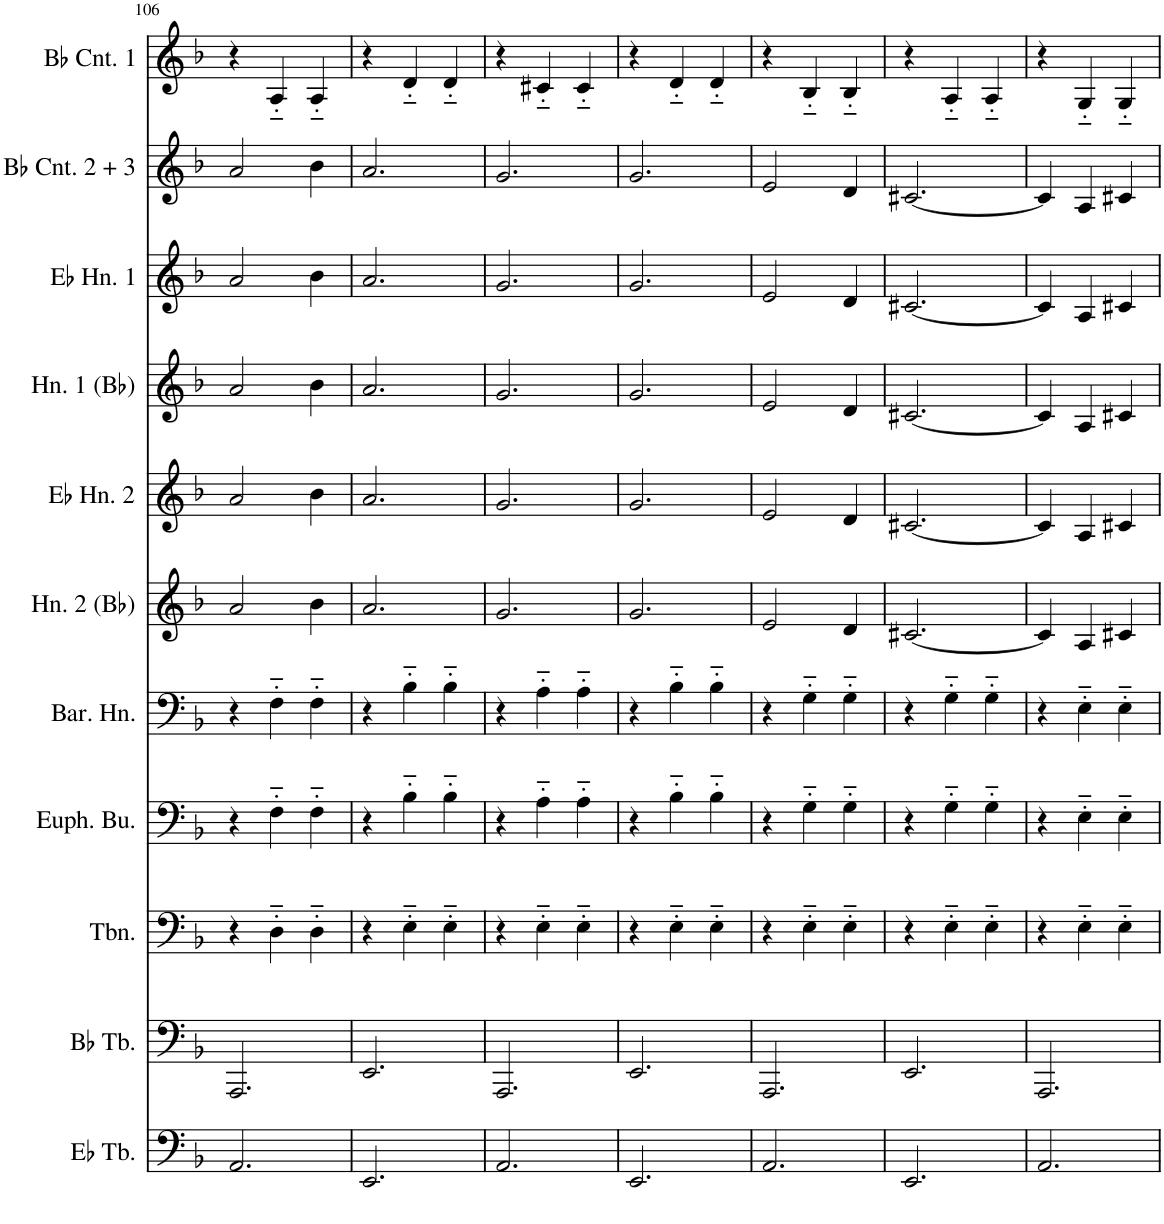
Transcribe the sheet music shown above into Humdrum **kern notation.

**kern	**kern	**kern	**kern	**kern	**kern	**kern	**kern	**kern	**kern	**kern
*part11	*part10	*part9	*part8	*part7	*part6	*part5	*part4	*part3	*part2	*part1
*staff11	*staff10	*staff9	*staff8	*staff7	*staff6	*staff5	*staff4	*staff3	*staff2	*staff1
*I"Eb Tuba	*I"Bb Tuba	*I"Trombone	*I"Euphonium	*I"Baritone Horn	*I"Horn 2 (Bb)	*I"Horn in Eb2	*I"Horn 1 (Bb)	*I"Horn in Eb1	*I"Bb Cornet 2 + 3	*I"BbCornet 1
*I'Eb Tb.	*I'Bb Tb.	*I'Tbn.	*	*I'Bar. Hn.	*I'Hn. 2 (Bb)	*	*I'Hn. 1 (Bb)	*	*I'Bb Cnt. 2 + 3	*I'Bb Cnt. 1
!!LO:PB:g=z
*clefF4	*clefF4	*clefF4	*clefF4	*clefF4	*clefG2	*clefG2	*clefG2	*clefG2	*clefG2	*clefG2
*	*	*	*	*Trd4c7	*Trd1c2	*Trd4c7	*Trd1c2	*Trd4c7	*Trd1c2	*Trd1c2
*k[b-]	*k[b-]	*k[b-]	*k[b-]	*k[b-]	*k[b-]	*k[b-]	*k[b-]	*k[b-]	*k[b-]	*k[b-]
*M3/4	*M3/4	*M3/4	*M3/4	*M3/4	*M3/4	*M3/4	*M3/4	*M3/4	*M3/4	*M3/4
=106	=106	=106	=106	=106	=106	=106	=106	=106	=106	=106
2.AA/	2.AAA/	4r	4r	4r	2a/	2a/	2a/	2a/	2a/	4r
.	.	4D'~\	4F'~\	4F'~\	.	.	.	.	.	4A'~/
.	.	4D'~\	4F'~\	4F'~\	4b-\	4b-\	4b-\	4b-\	4b-\	4A'~/
=107	=107	=107	=107	=107	=107	=107	=107	=107	=107	=107
2.EE/	2.EE/	4r	4r	4r	2.a/	2.a/	2.a/	2.a/	2.a/	4r
.	.	4E'~\	4B-'~\	4B-'~\	.	.	.	.	.	4d'~/
.	.	4E'~\	4B-'~\	4B-'~\	.	.	.	.	.	4d'~/
=108	=108	=108	=108	=108	=108	=108	=108	=108	=108	=108
2.AA/	2.AAA/	4r	4r	4r	2.g/	2.g/	2.g/	2.g/	2.g/	4r
.	.	4E'~\	4A'~\	4A'~\	.	.	.	.	.	4c#X'~/
.	.	4E'~\	4A'~\	4A'~\	.	.	.	.	.	4c#'~/
=109	=109	=109	=109	=109	=109	=109	=109	=109	=109	=109
2.EE/	2.EE/	4r	4r	4r	2.g/	2.g/	2.g/	2.g/	2.g/	4r
.	.	4E'~\	4B-'~\	4B-'~\	.	.	.	.	.	4d'~/
.	.	4E'~\	4B-'~\	4B-'~\	.	.	.	.	.	4d'~/
=110	=110	=110	=110	=110	=110	=110	=110	=110	=110	=110
2.AA/	2.AAA/	4r	4r	4r	2e/	2e/	2e/	2e/	2e/	4r
.	.	4E'~\	4G'~\	4G'~\	.	.	.	.	.	4B-'~/
.	.	4E'~\	4G'~\	4G'~\	4d/	4d/	4d/	4d/	4d/	4B-'~/
=111	=111	=111	=111	=111	=111	=111	=111	=111	=111	=111
2.EE/	2.EE/	4r	4r	4r	[2.c#X/	[2.c#X/	[2.c#X/	[2.c#X/	[2.c#X/	4r
.	.	4E'~\	4G'~\	4G'~\	.	.	.	.	.	4A'~/
.	.	4E'~\	4G'~\	4G'~\	.	.	.	.	.	4A'~/
=112	=112	=112	=112	=112	=112	=112	=112	=112	=112	=112
2.AA/	2.AAA/	4r	4r	4r	4c#/]	4c#/]	4c#/]	4c#/]	4c#/]	4r
.	.	4E'~\	4E'~\	4E'~\	4A/	4A/	4A/	4A/	4A/	4G'~/
.	.	4E'~\	4E'~\	4E'~\	4c#X/	4c#X/	4c#X/	4c#X/	4c#X/	4G'~/
=	=	=	=	=	=	=	=	=	=	=
*-	*-	*-	*-	*-	*-	*-	*-	*-	*-	*-
